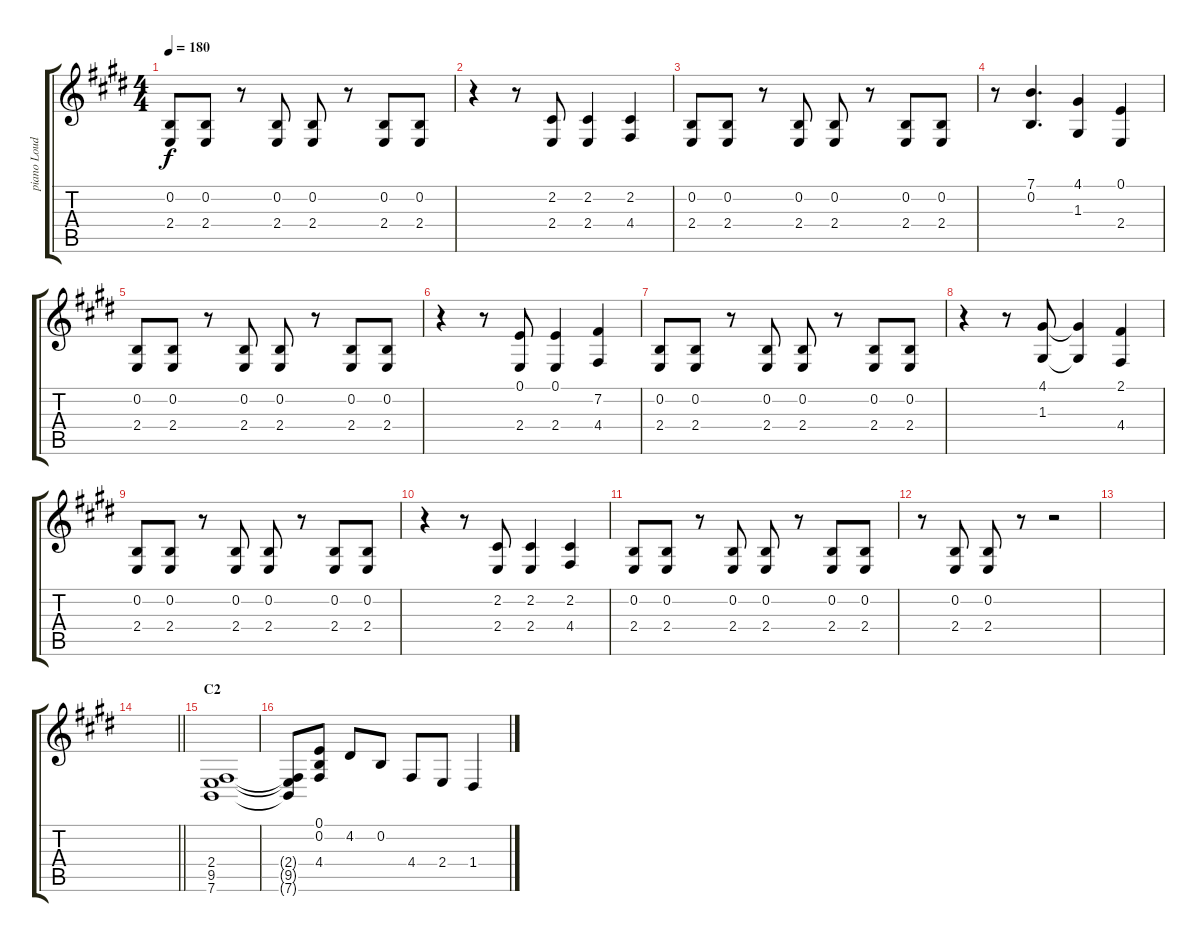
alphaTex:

\track ("piano Loud" "piano Loud") {instrument electricgrandpiano}
\staff {score tabs}
\tuning (E4 B3 G3 D3 A2 E2) {hide}
\ts (4 4)
\tempo 180
\clef g2
\ks e
(0.2 2.4).8{dy f} (0.2 2.4).8 r.8 (0.2 2.4).8 (0.2 2.4).8 r.8 (0.2 2.4).8 (0.2 2.4).8 |
r.4 r.8 (2.2 2.4).8 (2.2 2.4).4 (2.2 4.4).4 |
(0.2 2.4).8 (0.2 2.4).8 r.8 (0.2 2.4).8 (0.2 2.4).8 r.8 (0.2 2.4).8 (0.2 2.4).8 |
r.8 (7.1 0.2).4{d} (4.1 1.3).4 (0.1 2.4).4 |
(0.2 2.4).8 (0.2 2.4).8 r.8 (0.2 2.4).8 (0.2 2.4).8 r.8 (0.2 2.4).8 (0.2 2.4).8 |
r.4 r.8 (0.1 2.4).8 (0.1 2.4).4 (7.2 4.4).4 |
(0.2 2.4).8 (0.2 2.4).8 r.8 (0.2 2.4).8 (0.2 2.4).8 r.8 (0.2 2.4).8 (0.2 2.4).8 |
r.4 r.8 (4.1 1.3).8 (4.1{t} 1.3{t}).4 (2.1 4.4).4 |
(0.2 2.4).8 (0.2 2.4).8 r.8 (0.2 2.4).8 (0.2 2.4).8 r.8 (0.2 2.4).8 (0.2 2.4).8 |
r.4 r.8 (2.2 2.4).8 (2.2 2.4).4 (2.2 4.4).4 |
(0.2 2.4).8 (0.2 2.4).8 r.8 (0.2 2.4).8 (0.2 2.4).8 r.8 (0.2 2.4).8 (0.2 2.4).8 |
r.8 (0.2 2.4).8 (0.2 2.4).8 r.8 r.2 |
|
\barLineRight lightlight
|
\section ("" "C2")
(2.4 9.5 7.6).1 |
(2.4{t} 9.5{t} 7.6{t}).8 (0.1 0.2 4.4).8 4.2.8 0.2.8 4.4.8 2.4.8 1.4.4
